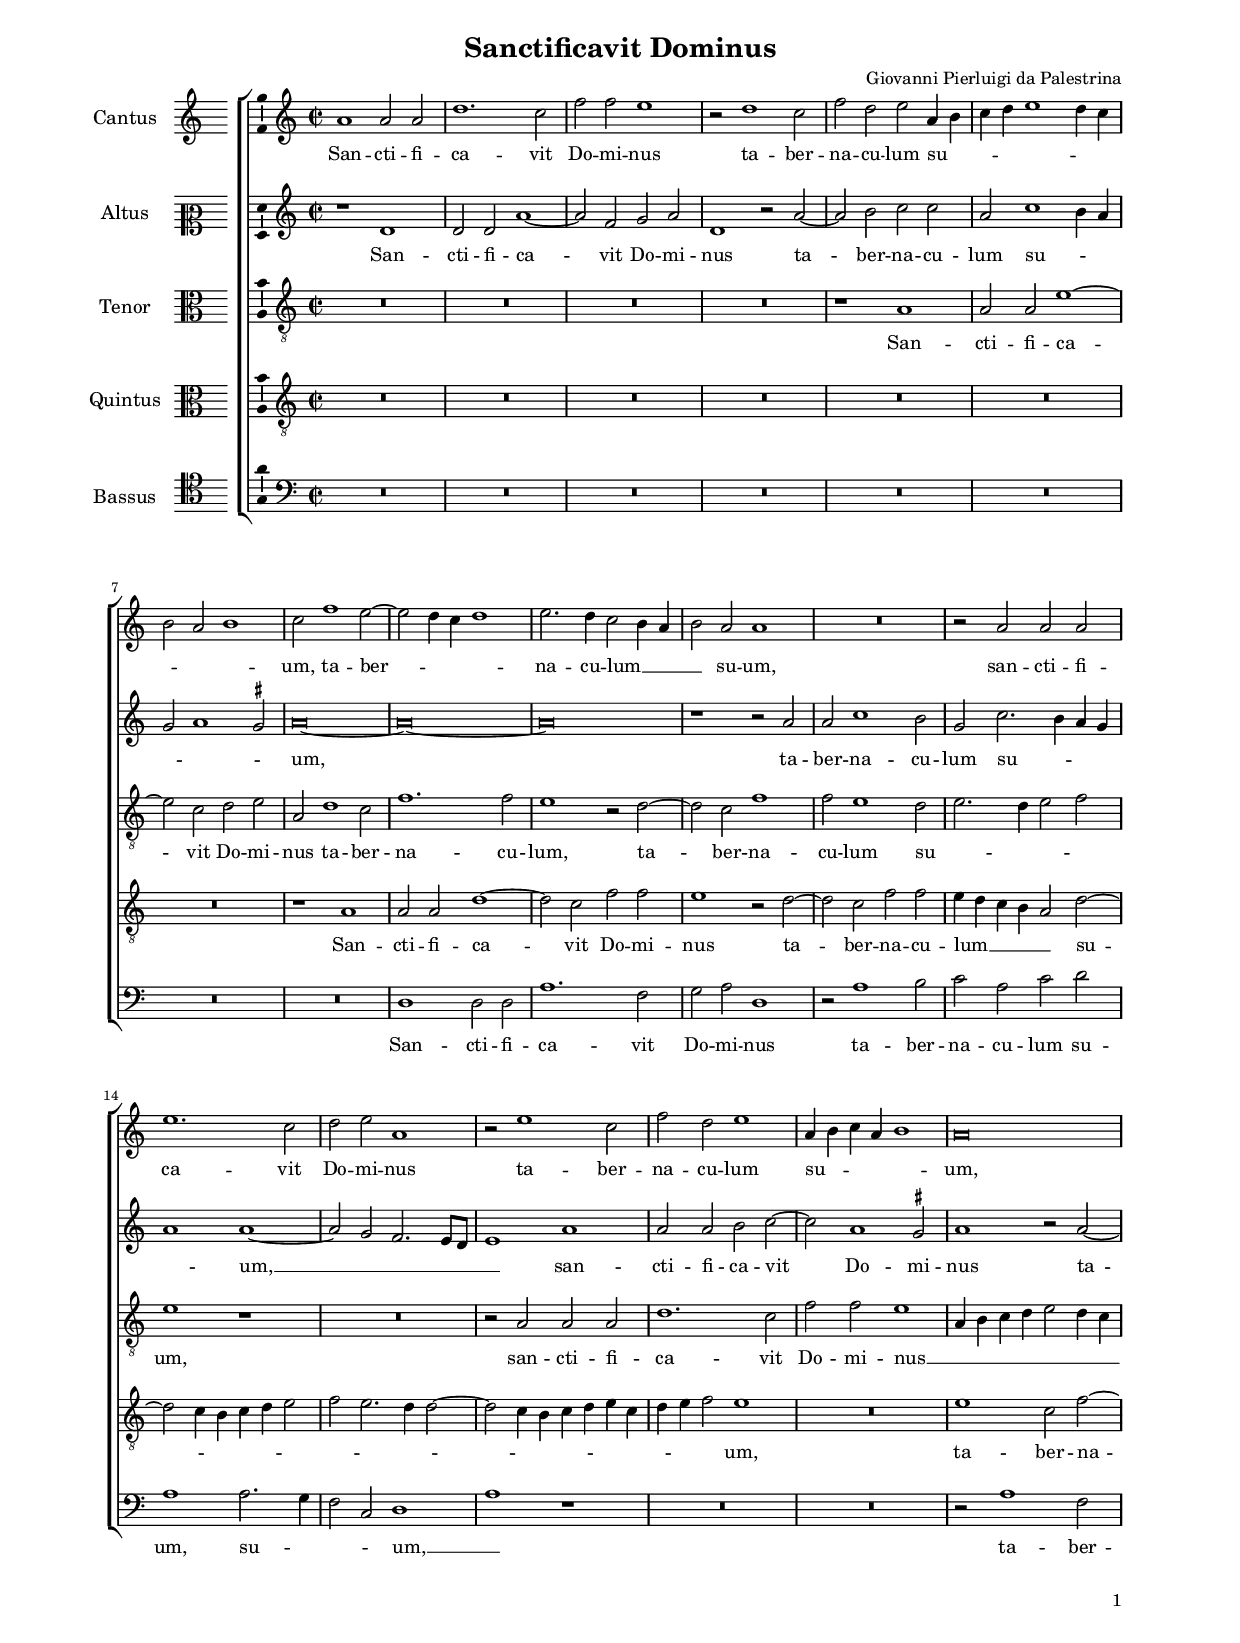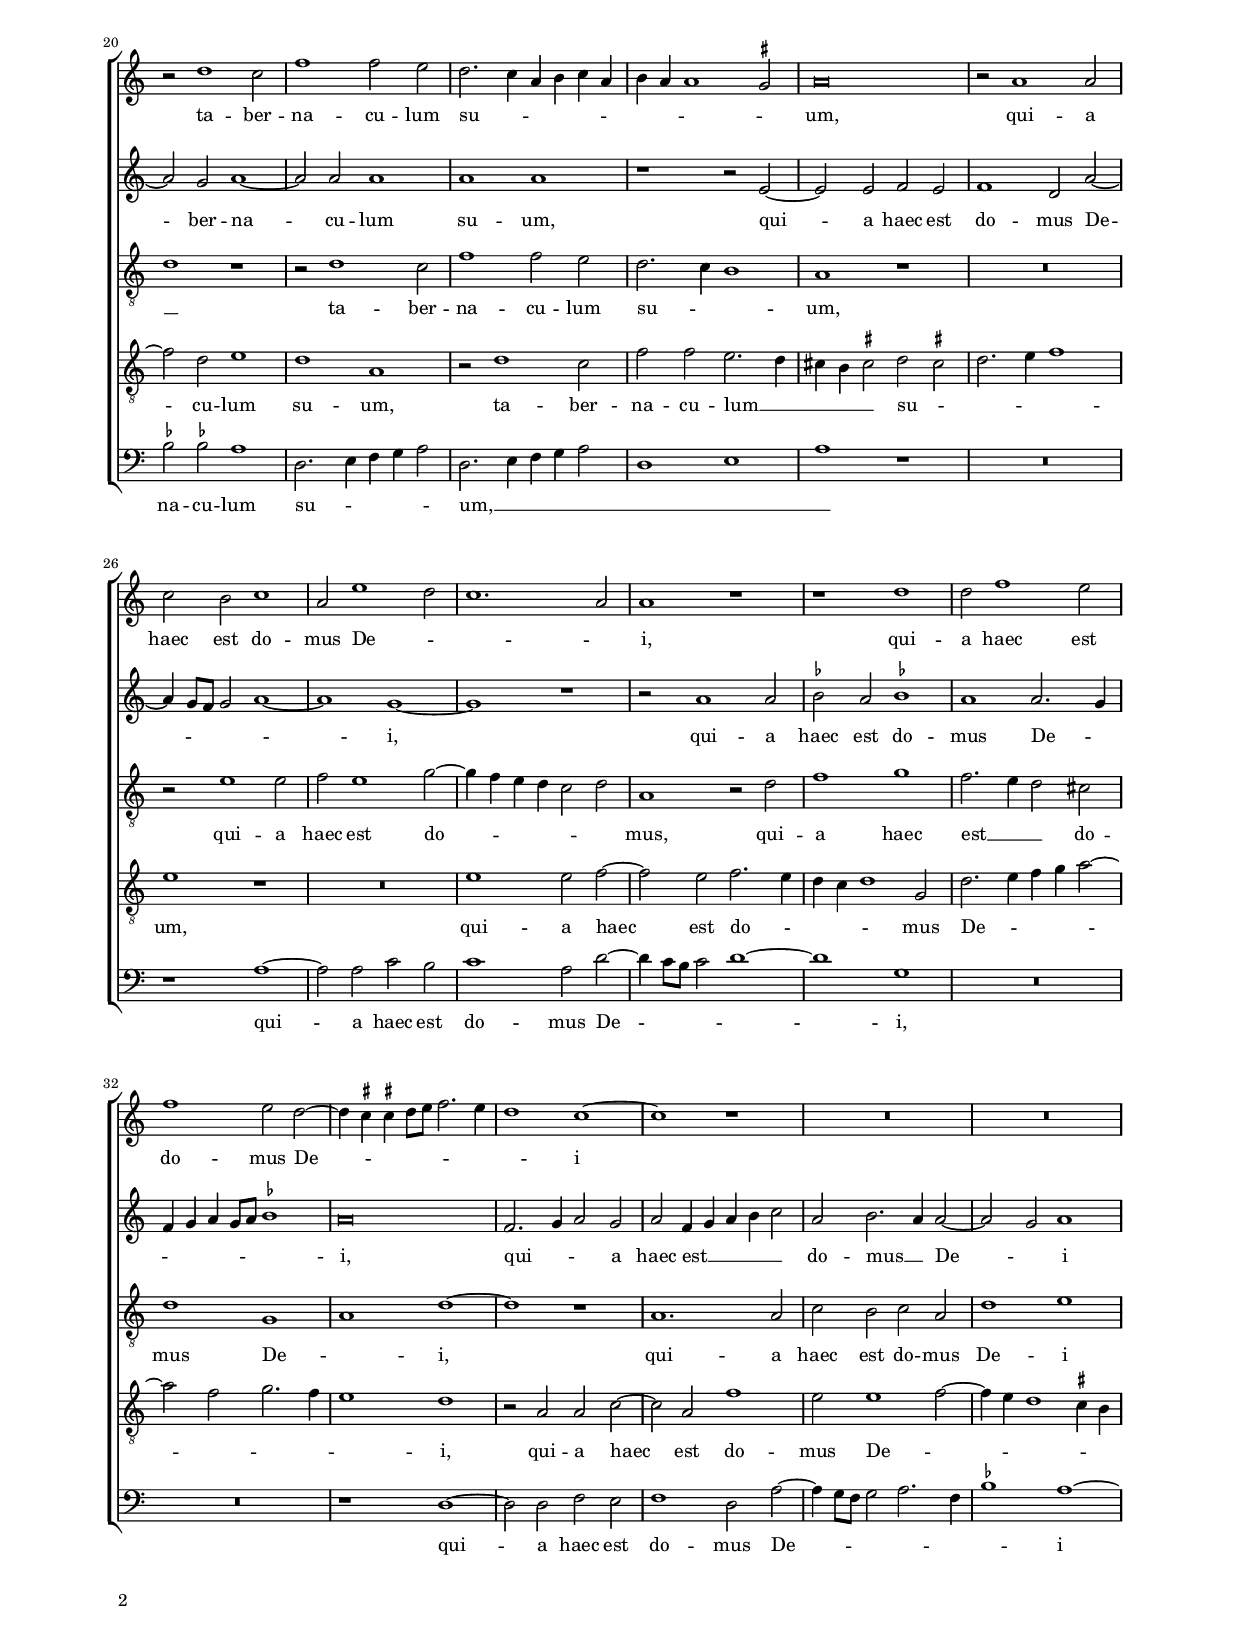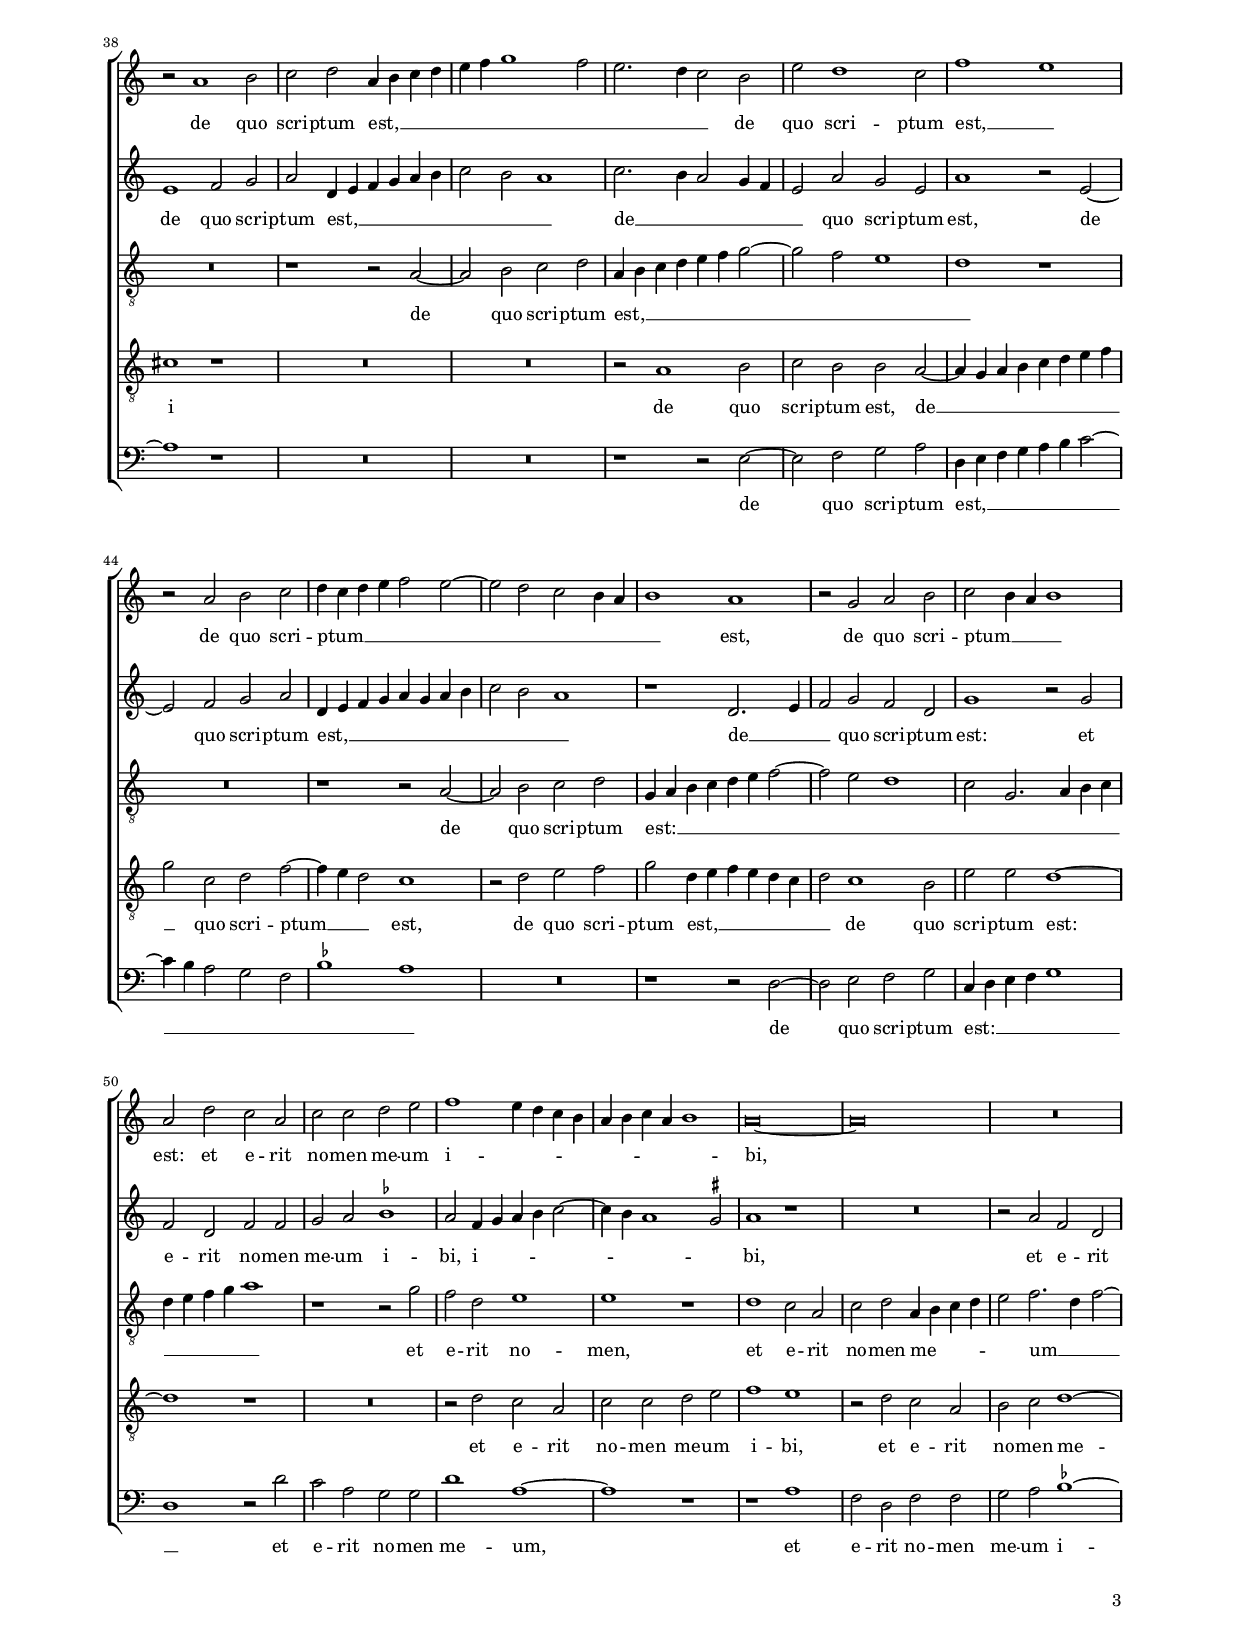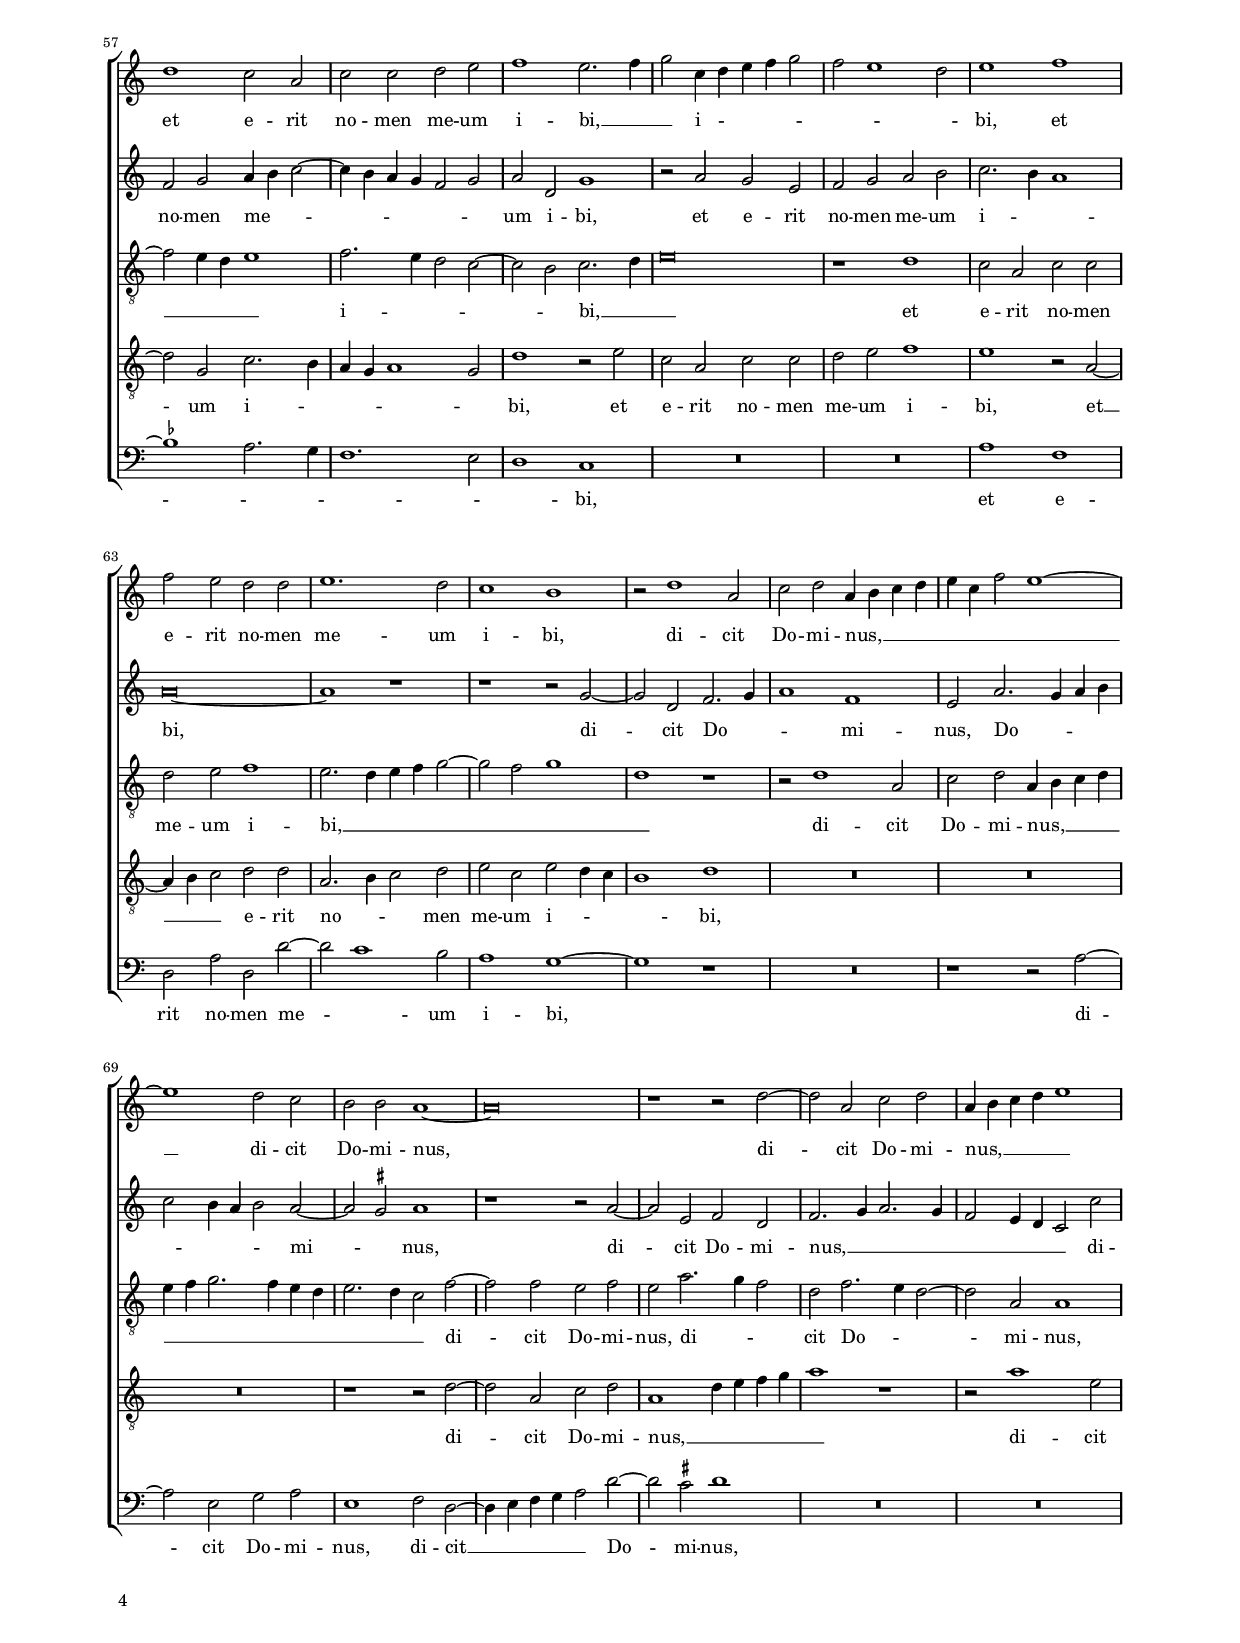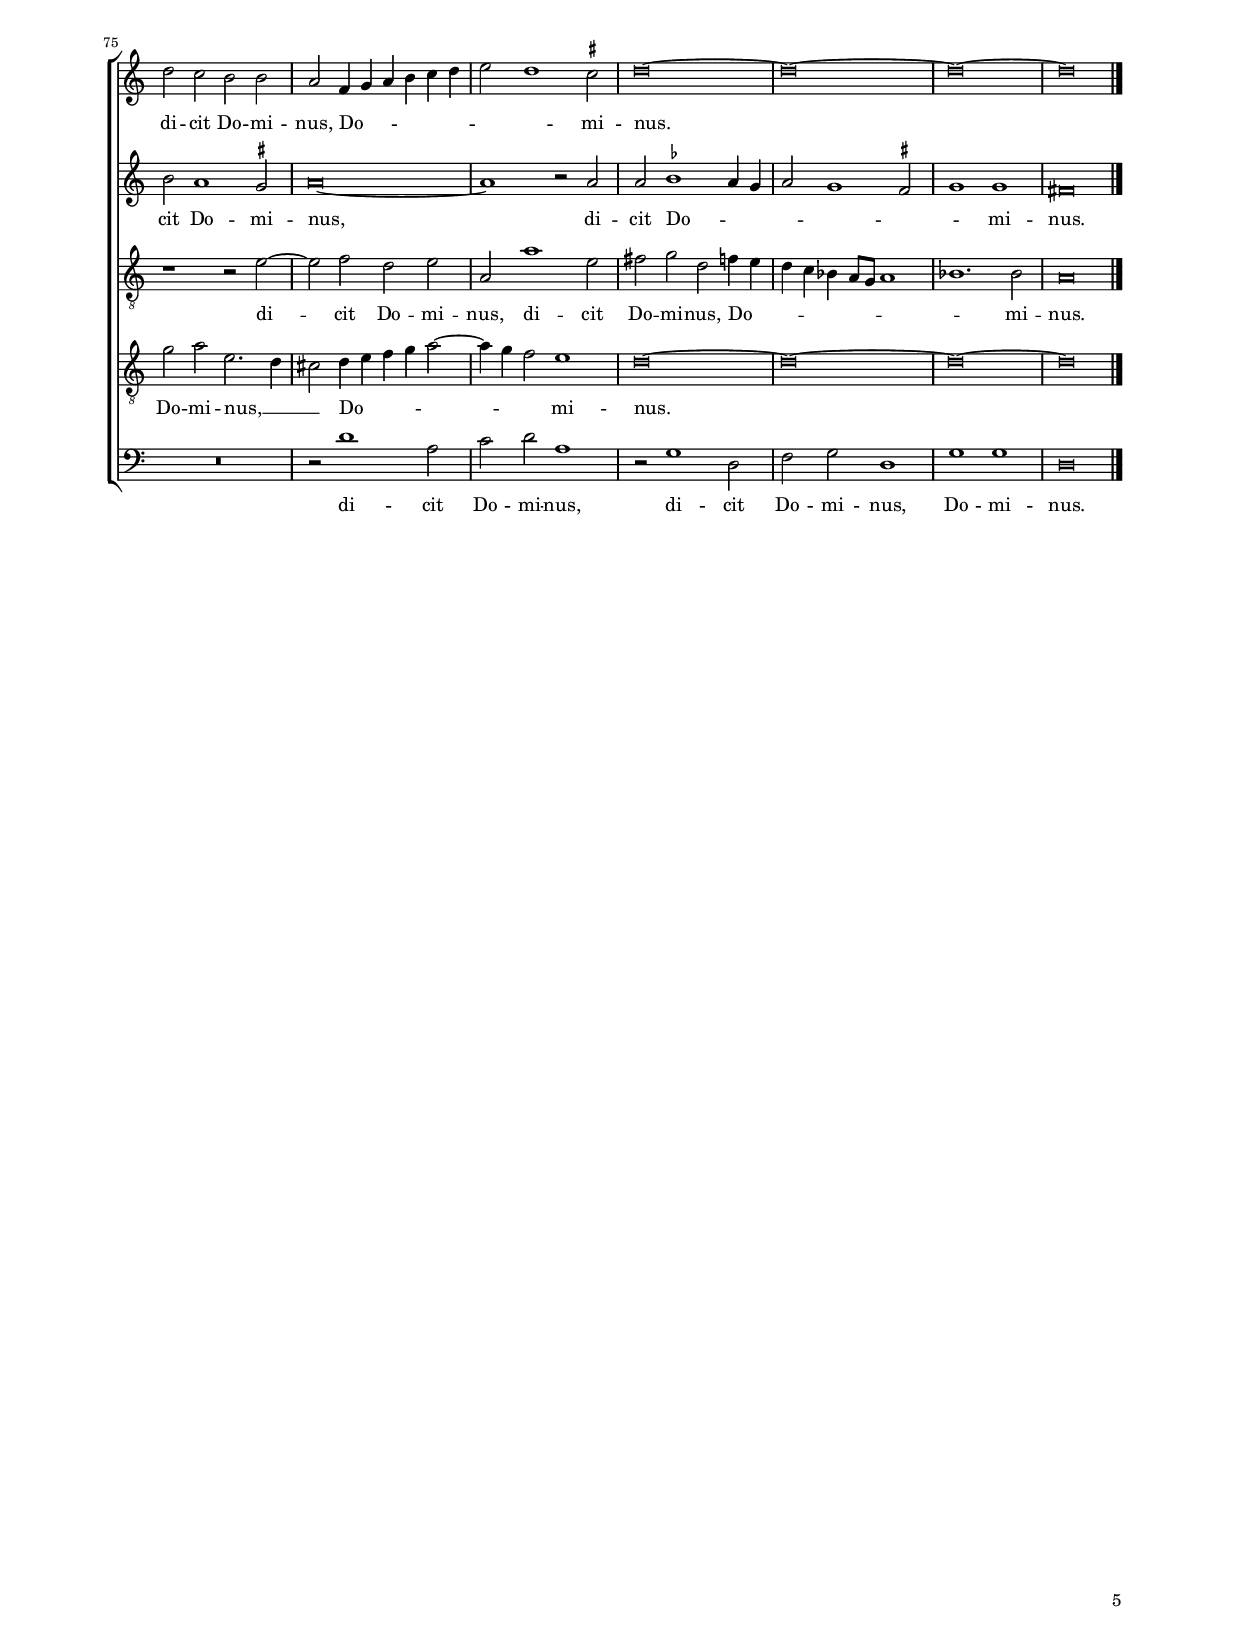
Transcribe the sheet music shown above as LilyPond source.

\header
{
  title="Sanctificavit Dominus"
  composer="Giovanni Pierluigi da Palestrina"
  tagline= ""
}

\version "2.24.2"
\language "deutsch"
#(set-global-staff-size 15)
% #(set-default-paper-size "letter")
#(ly:set-option 'point-and-click #f)


\paper
	{
	top-margin = 1.8 \cm
	bottom-margin = 1.2 \cm
	left-margin = 2 \cm
	right-margin = 2 \cm
	ragged-bottom = ##f
	ragged-last-bottom = ##t
	print-page-number = ##f
	system-system-spacing = #'((basic-distance . 16) (minimum-distance . 14) (padding . 5) (strechability . 150))
	oddFooterMarkup=\markup   \fill-line { "" \fromproperty #'page:page-number-string }
	evenFooterMarkup=\markup  \fill-line { \fromproperty #'page:page-number-string "" }
	last-bottom-spacing = #'((basic-distance . 12) (minimum-distance . 7) (padding . 4))
%	systems-per-page = 3
%	min-systems-per-page = 3
	markup-system-spacing = #'(basic-distance . 12)
%	print-all-headers = ##t
%	print-first-page-number = ##t
%	first-page-number = 1
	}

	
global = {
	\key c \major
	\time 2/2 \set Score.measureLength = #(ly:make-moment 2/1)
	\set Score.tempoHideNote = ##t
	\tempo 2 = 90
	\skip 1*2*81 \bar "|."
	}

	ficta = { \once \set suggestAccidentals = ##t }

	forget = #(define-music-function (music) (ly:music?) #{
		\accidentalStyle forget
		$music
		\accidentalStyle default
		#})



incipitcantus = \markup { \score {
	{
	\set Staff.instrumentName = \markup { \fontsize #1 "Cantus" }
	\key c \major
	\clef violin
	s4 \bar ""
	}
	\layout  {
	raggedright = ##t
	indent = 1.6 \cm
	line-width = 2.5\cm
	\context { \Staff \remove Time_signature_engraver }
	\override Staff.Clef.Y-extent = #'(0 . 0)
	}} \hspace #1 }

	 
incipitaltus = \markup { \score {
	{
	\set Staff.instrumentName = \markup { \fontsize #1 "Altus" }
	\key c \major
	\clef mezzosoprano
	s4 \bar ""
	}
	\layout  {
	raggedright = ##t
	indent = 1.6 \cm
	line-width = 2.5\cm
	\context { \Staff \remove Time_signature_engraver }
	\override Staff.Clef.Y-extent = #'(0 . 0)
	}} \hspace #1 }


incipittenor = \markup { \score {
	{
	\set Staff.instrumentName = \markup { \fontsize #1 "Tenor" }
	\key c \major
	\clef alto
	s4 \bar ""
	}
	\layout  {
	raggedright = ##t
	indent = 1.6 \cm
	line-width = 2.5\cm
	\context { \Staff \remove Time_signature_engraver }
	\override Staff.Clef.Y-extent = #'(0 . 0)
	}} \hspace #1 }
	 
	 
incipitquintus = \markup { \score {
	{
	\set Staff.instrumentName = \markup { \fontsize #1 "Quintus" }
	\key c \major
	\clef alto
	s4 \bar ""
	}
	\layout  {
	raggedright = ##t
	indent = 1.6 \cm
	line-width = 2.5\cm
	\context { \Staff \remove Time_signature_engraver }
	\override Staff.Clef.Y-extent = #'(0 . 0)
	}} \hspace #1 }
	 
	 
incipitbassus = \markup { \score {
	{
	\set Staff.instrumentName = \markup { \fontsize #1 "Bassus" }
	\key c \major
	\clef tenor
	s4 \bar ""
	}
	\layout  {
	raggedright = ##t
	indent = 1.6 \cm
	line-width = 2.5\cm
	\context { \Staff \remove Time_signature_engraver }
	\override Staff.Clef.Y-extent = #'(0 . 0)
	}} \hspace #1 }


cantus =  \relative c''
	{
	a1 a2 a
	d1. c2
	f2 f e1
	r2 d1 c2
%5
	f2 d e a,4 h |
	c4 d e1 d4 c
	h2 a h1
	c2 f1 e2~
	e2 d4 c d1
%10
	e2. d4 c2 h4 a |
	h2 a a1
	R\breve
	r2 a a a
	e'1. c2
%15
	d2 e a,1 |
	r2 e'1 c2
	f2 d e1
	a,4 h c a h1
	a\breve \pageBreak
%20
	r2 d1 c2 |
	f1 f2 e
	d2. c4 a h c a
	h4 a a1 \ficta gis2
	a\breve
%25
	r2 a1 a2 | \break \noPageBreak
	c2 h c1
	a2 e'1 d2
	c1. a2
	a1 r
%30
	r1 d |
	d2 f1 e2 \break \noPageBreak
	f1 e2 d~
	d4 \ficta cis \ficta cis! d8 e f2. e4
	d1 c~
%35
	c1 r |
	R\breve
	R\breve \pageBreak
	r2 a1 h2
	c2 d a4 h c d
%40
	e4 f g1 f2 |
	e2. d4 c2 h
	e2 d1 c2
	f1 e
	r2 a, h c
%45
	d4 c d e f2 e~ |
	e2 d c h4 a
	h1 a
	r2 g a h
	c2 h4 a h1
%50
	a2 d c a |
	c2 c d e
	f1 e4 d c h
	a4 h c a h1
	a\breve~
%55
	a\breve |
	R\breve
	d1 c2 a
	c2 c d e
	f1 e2. f4
%60
	g2 c,4 d e f g2 |
	f2 e1 d2
	e1 f
	f2 e d d
	e1. d2
%65
	c1 h |
	r2 d1 a2
	c2 d a4 h c d
	e4 c f2 e1~
	e1 d2 c
%70
	h2 h a1~ |
	a\breve
	r1 r2 d~
	d2 a c d
	a4 h c d e1
%75
	d2 c h h |
	a2 f4 g a h c d
	e2 d1 \ficta cis2
	d\breve~
	d\breve~
%80
	d\breve~
	d\breve |
	}


altus =  \relative c'
	{
	r1 d
	d2 d a'1~
	a2 f g a
	d,1 r2 a'~
%5
	a2 h c c |
	a2 c1 h4 a
	g2 a1 \ficta gis2
	a\breve~
	a\breve~
%10
	a\breve |
	r1 r2 a
	a2 c1 h2
	g2 c2. h4 a g
	a1 a~
%15
	a2 g f2. e8 d |
	e1 a
	a2 a h c~
	c2 a1 \ficta gis2
	a1 r2 a~
%20
	a2 g a1~ |
	a2 a a1
	a1 a
	r1 r2 e~
	e2 e f e
%25
	f1 d2 a'~ |
	a4 g8 f g2 a1~
	a1 g~
	g1 r
	r2 a1 a2
%30
	\ficta b2 a \ficta b!1 |
	a1 a2. g4
	f4 g a g8 a \ficta b1
	a\breve
	f2. g4 a2 g
%35
	a2 f4 g a h c2 |
	a2 h2. a4 a2~
	a2 g a1
	e1 f2 g
	a2 d,4 e f g a h
%40
	c2 h a1 |
	c2. h4 a2 g4 f
	e2 a g e
	a1 r2 e~
	e2 f g a
%45
	d,4 e f g a g a h |
	c2 h a1
	r1 d,2. e4
	f2 g f d
	g1 r2 g
%50
	f2 d f f |
	g2 a \ficta b1
	a2 f4 g a h c2~
	c4 h a1 \ficta gis2
	a1 r
%55
	R\breve |
	r2 a f d
	f2 g a4 h c2~
	c4 h a g f2 g
	a2 d, g1
%60
	r2 a g e |
	f2 g a h
	c2. h4 a1
	a\breve~
	a1 r
%65
	r1 r2 g~ |
	g2 d f2. g4
	a1 f
	e2 a2. g4 a h
	c2 h4 a h2 a~
%70
	a2 \ficta gis a1 |
	r1 r2 a~
	a2 e f d
	f2. g4 a2. g4
	f2 e4 d c2 c'
%75
	h2 a1 \ficta gis2 |
	a\breve~
	a1 r2 a
	a2 \ficta b1 a4 g
	a2 g1 \ficta fis2
%80
	g1 g |
	fis\breve |
	}


tenor =  \relative c'
	{
	R\breve
	R\breve
	R\breve
	R\breve
%5
	r1 a |
	a2 a e'1~
	e2 c d e
	a,2 d1 c2
	f1. f2
%10
	e1 r2 d~ |
	d2 c f1
	f2 e1 d2
	e2. d4 e2 f
	e1 r
%15
	R\breve |
	r2 a, a a
	d1. c2
	f2 f e1
	a,4 h c d e2 d4 c
%20
	d1 r |
	r2 d1 c2
	f1 f2 e
	d2. c4 h1
	a1 r
%25
	R\breve |
	r2 e'1 e2
	f2 e1 g2~
	g4 f e d c2 d
	a1 r2 d
%30
	f1 g |
	f2. e4 d2 cis
	d1 g,
	a1 d~
	d1 r
%35
	a1. a2 |
	c2 h c a
	d1 e
	R\breve
	r1 r2 a,~
%40
	a2 h c d |
	a4 h c d e f g2~
	g2 f e1
	d1 r
	R\breve
%45
	r1 r2 a~ |
	a2 h c d
	g,4 a h c d e f2~
	f2 e d1
	c2 g2. a4 h c
%50
	d4 e f g a1 |
	r1 r2 g
	f2 d e1
	e1 r
	d1 c2 a
%55
	c2 d a4 h c d |
	e2 f2. d4 f2~
	f2 e4 d e1
	f2. e4 d2 c~
	c2 h c2. d4
%60
	e\breve |
	r1 d
	c2 a c c
	d2 e f1
	e2. d4 e f g2~
%65
	g2 f g1 |
	d1 r
	r2 d1 a2
	c2 d a4 h c d
	e4 f g2. f4 e d
%70
	e2. d4 c2 f~ |
	f2 f e f
	e2 a2. g4 f2
	d2 f2. e4 d2~
	d2 a a1
%75
	r1 r2 e'~ |
	e2 f d e
	a,2 a'1 e2
	fis2 g d f4 e
	d4 c b a8 g a1
%80
	b1. b2
	a\breve |
	}


quintus  =  \relative c'
	{
	R\breve
	R\breve
	R\breve
	R\breve
%5
	R\breve |
	R\breve
	R\breve
	r1 a
	a2 a d1~
%10
	d2 c f f |
	e1 r2 d~
	d2 c f f
	e4 d c h a2 d~
	d2 c4 h c d e2
%15
	f2 e2. d4 d2~ |
	d2 c4 h c d e c
	d4 e f2 e1
	R\breve
	e1 c2 f~
%20
	f2 d e1 |
	d1 a
	r2 d1 c2
	f2 f e2. d4
	cis4 h \ficta cis!2 d \ficta cis!
%25
	d2. e4 f1 |
	e1 r
	R\breve
	e1 e2 f~
	f2 e f2. e4
%30
	d4 c d1 g,2 |
	d'2. e4 f g a2~
	a2 f g2. f4
	e1 d
	r2 a a c~
%35
	c2 a f'1 |
	e2 e1 f2~
	f4 e d1 \ficta cis4 h
	cis1 r
	R\breve
%40
	R\breve |
	r2 a1 h2
	c2 h h a~
	a4 g a h c d e f
	g2 c, d f~
%45
	f4 e d2 c1 |
	r2 d e f
	g2 d4 e f e d c
	d2 c1 h2
	e2 e d1~
%50
	d1 r |
	R\breve
	r2 d c a
	c2 c d e
	f1 e
%55
	r2 d c a |
	h2 c d1~
	d2 g, c2. h4
	a4 g a1 g2
	d'1 r2 e
%60
	c2 a c c |
	d2 e f1
	e1 r2 a,~
	a4 h c2 d d
	a2. h4 c2 d
%65
	e2 c e d4 c |
	h1 d
	R\breve
	R\breve
	R\breve
%70
	r1 r2 d~ |
	d2 a c d
	a1 d4 e f g
	a1 r
	r2 a1 e2
%75
	g2 a e2. d4 |
	cis2 d4 e f g a2~
	a4 g f2 e1
	d\breve~
	d\breve~
%80
	d\breve~
	d\breve |
	}


bassus  =  \relative c
	{
	R\breve
	R\breve
	R\breve
	R\breve
%5
	R\breve |
	R\breve
	R\breve
	R\breve
	d1 d2 d
%10
	a'1. f2 |
	g2 a d,1
	r2 a'1 h2
	c2 a c d
	a1 a2. g4
%15
	f2 c d1 |
	a'1 r
	R\breve
	R\breve
	r2 a1 f2
%20
	\ficta b2 \ficta b! a1 |
	d,2. e4 f g a2
	d,2. e4 f g a2
	d,1 e
	a1 r
%25
	R\breve |
	r1 a~
	a2 a c h
	c1 a2 d~
	d4 c8 h c2 d1~
%30
	d1 g, |
	R\breve
	R\breve
	r1 d~
	d2 d f e
%35
	f1 d2 a'~
	a4 g8 f g2 a2. f4
	\ficta b1 a~
	a1 r
	R\breve
%40
	R\breve |
	r1 r2 e~
	e2 f g a
	d,4 e f g a h c2~
	c4 h a2 g f
%45
	\ficta b1 a |
	R\breve
	r1 r2 d,~
	d2 e f g
	c,4 d e f g1
%50
	d1 r2 d' |
	c2 a g g
	d'1 a~
	a1 r
	r1 a
%55
	f2 d f f |
	g2 a \ficta b1~
	\ficta b1 a2. g4
	f1. e2
	d1 c
%60
	R\breve |
	R\breve
	a'1 f
	d2 a' d, d'~
	d2 c1 h2
%65
	a1 g~ |
	g1 r
	R\breve
	r1 r2 a~
	a2 e g a
%70
	e1 f2 d~ |
	d4 e f g a2 d~
	d2 \ficta cis d1
	R\breve
	R\breve
%75
	R\breve |
	r2 d1 a2
	c2 d a1
	r2 g1 d2
	f2 g d1
%80
	g1 g
	d\breve |
	}


lyricscantus = \lyricmode {
	San -- cti -- fi -- ca -- vit Do -- mi -- nus
	ta -- ber -- na -- cu -- lum su -- _ _ _ _ _ _ _ _ _ um,
	ta -- ber -- _ _ _ na -- cu -- lum __ _ _ _ su -- um,
	san -- cti -- fi -- ca -- vit Do -- mi -- nus
	ta -- ber -- na -- cu -- lum su -- _ _ _ _ um,
	ta -- ber -- na -- cu -- lum su -- _ _ _ _ _ _ _ _ _ um,
	qui -- a haec est do -- mus De -- _ _ _ i,
	qui -- a haec est do -- mus De -- _ _ _ _ _ _ _ i
	de quo scri -- ptum est, __ _ _ _ _ _ _ _ _ _ _ 
	de quo scri -- ptum est, __ _
	de quo scri -- ptum __ _ _ _ _ _ _ _ _ _ _ est,
	de quo scri -- ptum __ _ _ _ est:
	et e -- rit no -- men me -- um i -- _ _ _ _ _ _ _ _ _ bi,
	et e -- rit no -- men me -- um i -- bi, __ _ _
	i -- _ _ _ _ _ _ _ bi,
	et e -- rit no -- men me -- um i -- bi,
	di -- cit Do -- mi -- nus, __ _ _ _ _ _ _ _
	di -- cit Do -- mi -- nus,
	di -- cit Do -- mi -- nus, __ _ _ _ _ 
	di -- cit Do -- mi -- nus,
	Do -- _ _ _ _ _ _ _ mi -- nus.
	}


lyricsaltus = \lyricmode {
	San -- cti -- fi -- ca -- vit Do -- mi -- nus
	ta -- ber -- na -- cu -- lum su -- _ _ _ _ _ um,
	ta -- ber -- na -- cu -- lum su -- _ _ _ _ um, __ _ _ _ _ _
	san -- cti -- fi -- ca -- vit Do -- mi -- nus
	ta -- ber -- na -- cu -- lum su -- um,
	qui -- a haec est do -- mus De -- _ _ _ _ i,
	qui -- a haec est do -- mus De -- _ _ _ _ _ _ _ i,
	qui -- _ _ a haec est __ _ _ _ _ do -- mus __ _ De -- _ i
	de quo scri -- ptum est, __ _ _ _ _ _ _ _ _ 
	de __ _ _ _ _ _ quo scri -- ptum est,
	de quo scri -- ptum est, __ _ _ _ _ _ _ _ _ _ _
	de __ _ _ quo scri -- ptum est:
	et e -- rit no -- men me -- um i -- bi,
	i -- _ _ _ _ _ _ _ bi,
	et e -- rit no -- men me -- _ _ _ _ _ _ _ um i -- bi,
	et e -- rit no -- men me -- um i -- _ _ bi,
	di -- cit Do -- _ _ mi -- nus,
	Do -- _ _ _ _ _ _ _ mi -- _ nus,
	di -- cit Do -- mi -- nus, __ _ _ _ _ _ _ _
	di -- cit Do -- mi -- nus,
	di -- cit Do -- _ _ _ _ _ _ mi -- nus.
	}


lyricstenor = \lyricmode {
	San -- cti -- fi -- ca -- vit Do -- mi -- nus 
	ta -- ber -- na -- cu -- lum,
	ta -- ber -- na -- cu -- lum su -- _ _ _ _ um,
	san -- cti -- fi -- ca -- vit Do -- mi -- nus __ _ _ _ _ _ _ _ _
	ta -- ber -- na -- cu -- lum su -- _ _ um,
	qui -- a haec est do -- _ _ _ _ _ mus,
	qui -- a haec est __ _ _ do -- mus De -- _ i,
	qui -- a haec est do -- mus De -- i
	de quo scri -- ptum est, __ _ _ _ _ _ _ _ _ _
	de quo scri -- ptum est: __ _ _ _ _ _ _ _ _ _ _ _ _ _ _ _ _ _ _
	et e -- rit no -- men,
	et e -- rit no -- men me -- _ _ _ _ um __ _ _ _ _ _ i -- _ _ _ _ bi, __ _ _ 
	et e -- rit no -- men me -- um i -- bi, __ _ _ _ _ _ _ _
	di -- cit Do -- mi -- nus, __ _ _ _ _ _ _ _ _ _ _ _ _
	di -- cit Do -- mi -- nus,
	di -- _ _ cit Do -- _ _ mi -- nus,
	di -- cit Do -- mi -- nus,
	di -- cit Do -- mi -- nus,
	Do -- _ _ _ _ _ _ _ _ mi -- nus.
	}


lyricsquintus = \lyricmode {
	San -- cti -- fi -- ca -- vit Do -- mi -- nus 
	ta -- ber -- na -- cu -- lum __ _ _ _ _ su -- _ _ _ _ _ _ _ _ _ _ _ _ _ _ _ _ _ _ um,
	ta -- ber -- na -- cu -- lum su -- um,
	ta -- ber -- na -- cu -- lum __ _ _ _ _ su -- _ _ _ _ um,
	qui -- a haec est do -- _ _ _ _ mus De -- _ _ _ _ _ _ _ _ i,
	qui -- a haec est do -- mus De -- _ _ _ _ _ i
	de quo scri -- ptum est,
	de __ _ _ _ _ _ _ _ _ quo scri -- ptum __ _ _ est,
	de quo scri -- ptum est, __ _ _ _ _ _ _ 
	de quo scri -- ptum est:
	et e -- rit no -- men me -- um i -- bi,
	et e -- rit no -- men me -- um i -- _ _ _ _ _ bi,
	et e -- rit no -- men me -- um i -- bi,
	et __ _ _ e -- rit no -- _ _ men me -- um i -- _ _ _ bi,
	di -- cit Do -- mi -- nus, __ _ _ _ _ _
	di -- cit Do -- mi -- nus, __ _ _
	Do -- _ _ _ _ _ _ mi -- nus.
	}


lyricsbassus = \lyricmode {
	San -- cti -- fi -- ca -- vit Do -- mi -- nus 
	ta -- ber -- na -- cu -- lum su -- um,
	su -- _ _ _ um, __ _
	ta -- ber -- na -- cu -- lum su -- _ _ _ _ um, __ _ _ _ _ _ _ _
	qui -- a haec est do -- mus De -- _ _ _ _ i,
	qui -- a haec est do -- mus De -- _ _ _ _ _ _ i
	de quo scri -- ptum est, __ _ _ _ _ _ _ _ _ _ _ _ _
	de quo scri -- ptum est: __ _ _ _ _ _
	et e -- rit no -- men me -- um,
	et e -- rit no -- men me -- um i -- _ _ _ _ _ bi,
	et e -- rit no -- men me -- _ um i -- bi,
	di -- cit Do -- mi -- nus,
	di -- cit __ _ _ _ _ Do -- mi -- nus,
	di -- cit Do -- mi -- nus,
	di -- cit Do -- mi -- nus,
	Do -- mi -- nus.
	}


\score
{  
	\transpose c c {
	\new ChoirStaff \with { \override StaffGrouper.staff-staff-spacing.basic-distance = #12 }
	<<

	\new Staff << \global
	\new Voice="v1" {
		\set Staff.instrumentName=\incipitcantus
%		\set Staff.instrumentName= "S"
		\set Staff.midiInstrument = "reed organ"
		\clef violin
		\cantus }
	\new Lyrics \lyricsto "v1" {\lyricscantus }
	>>


	\new Staff << \global
	\new Voice="v2" {
		\set Staff.instrumentName=\incipitaltus
%		\set Staff.instrumentName= "A"
		\set Staff.midiInstrument = "reed organ"
		\clef violin 
		\altus}
	\new Lyrics \lyricsto "v2" {\lyricsaltus }
	>>


	\new Staff << \global
	\new Voice="v3" {
		\set Staff.instrumentName=\incipittenor
%		\set Staff.instrumentName= "T"
		\set Staff.midiInstrument = "reed organ"
		\clef "G_8"
		\tenor }
	\new Lyrics \lyricsto "v3" {\lyricstenor }
	>>


	\new Staff << \global
	\new Voice="v5" {
		\set Staff.instrumentName=\incipitquintus
%		\set Staff.instrumentName= "Q"
		\set Staff.midiInstrument = "reed organ"
		\clef "G_8"
		\quintus}
	\new Lyrics \lyricsto "v5" {\lyricsquintus }
	>>


	\new Staff << \global
	\new Voice="v4" {
		\set Staff.instrumentName=\incipitbassus
%		\set Staff.instrumentName= "B"
		\set Staff.midiInstrument = "reed organ"
		\clef bass 
		\bassus }
	\new Lyrics \lyricsto "v4" {\lyricsbassus}
	>>

	>>
	} % transpose

	\layout
	{
	indent = 2.2\cm
	\context { \Lyrics \override VerticalAxisGroup.nonstaff-relatedstaff-spacing.padding = #1.4 }
%	\context { \Lyrics \override LyricText.font-size = #1 }
	\context { \Staff \override TimeSignature.break-visibility = #end-of-line-invisible }
	\context { \Staff \consists Ambitus_engraver }
	\context { \Score \override BarNumber.padding = #2 }
	\context { \Voice \override NoteHead.style = #'baroque }
	}

\midi
	{
	}

}


% EOF
